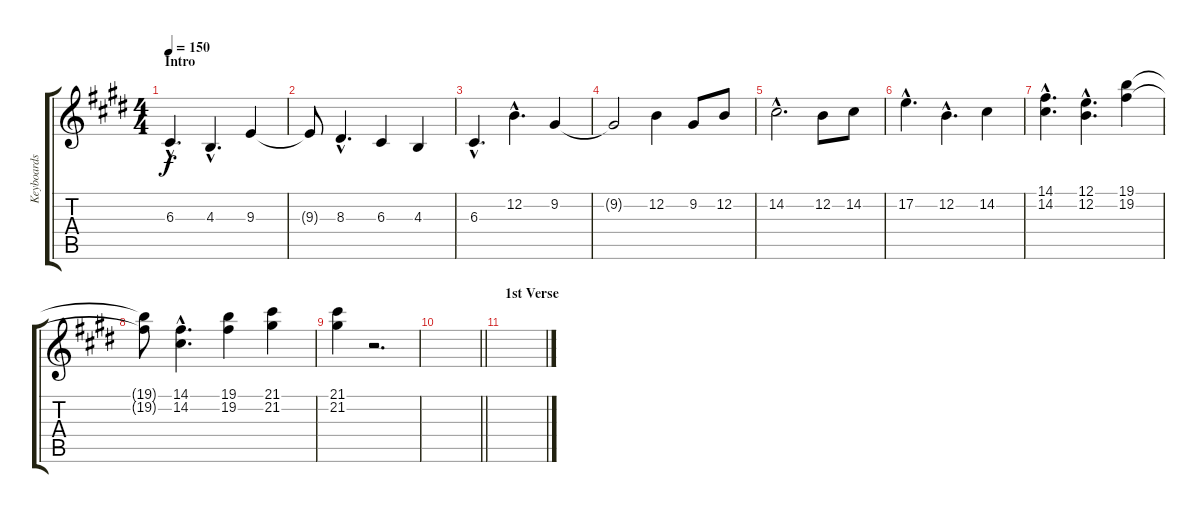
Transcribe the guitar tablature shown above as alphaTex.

\track ("Keyboards 1" "Keyboards ") {instrument brasssection}
\staff {score tabs}
\tuning (E4 B3 G3 D3 A2 E2) {hide}
\ts (4 4)
\section ("" "Intro")
\tempo 150
\clef g2
\ks c#minor
6.3{hac}.4{d dy f instrument brasssection} 4.3{hac}.4{d} 9.3.4 |
9.3{t}.8 8.3{hac}.4{d} 6.3.4 4.3.4 |
6.3{hac}.4{d} 12.2{hac}.4{d} 9.2.4 |
9.2{t}.2 12.2.4 9.2.8 12.2.8 |
14.2{hac}.2{d} 12.2.8 14.2.8 |
17.2{hac}.4{d} 12.2{hac}.4{d} 14.2.4 |
(14.1{hac} 14.2{hac}).4{d} (12.1{hac} 12.2{hac}).4{d} (19.1 19.2).4 |
(19.1{t} 19.2{t}).8 (14.1{hac} 14.2{hac}).4{d} (19.1 19.2).4 (21.1 21.2).4 |
(21.1 21.2).4 r.2{d} |
\barLineRight lightlight
|
\section ("" "1st Verse")
